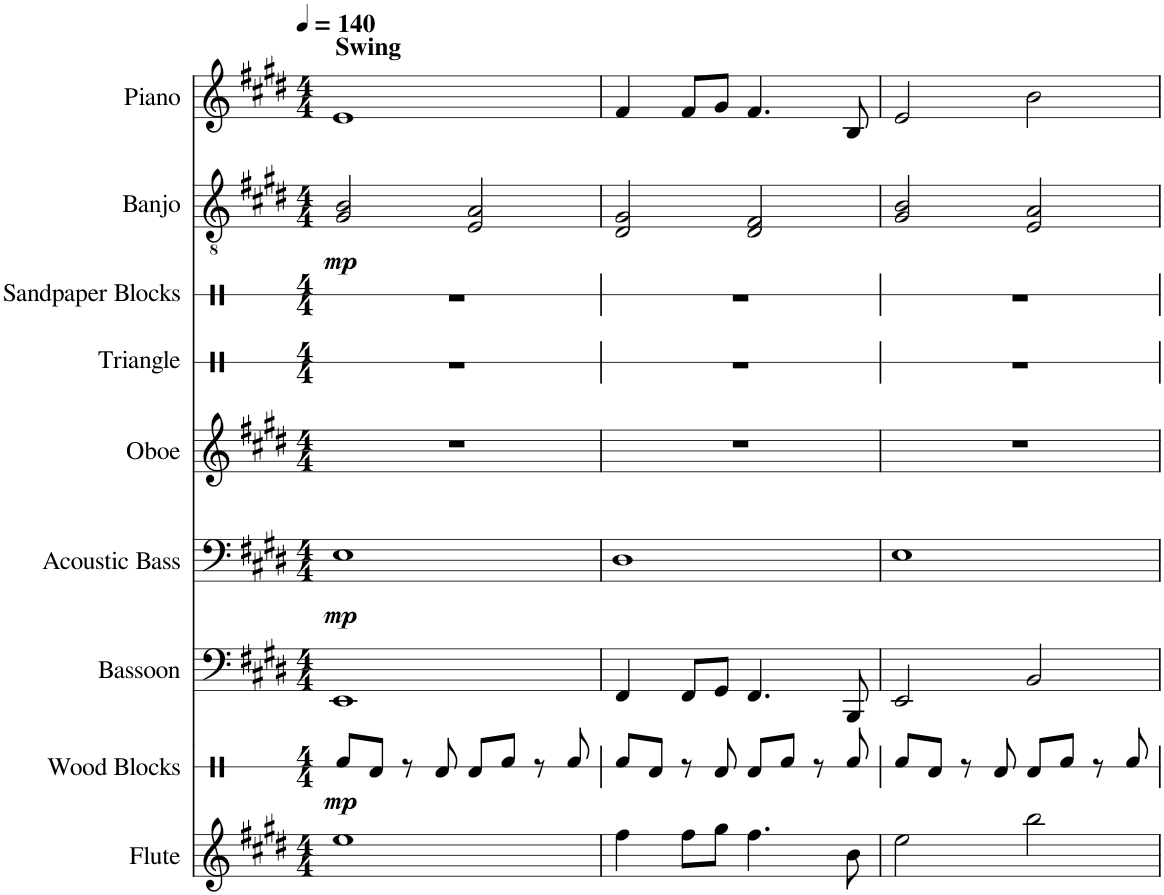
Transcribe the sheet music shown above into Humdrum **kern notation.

**kern	**kern	**dynam	**kern	**kern	**dynam	**kern	**kern	**kern	**kern	**dynam	**kern
*part9	*part8	*part8	*part7	*part6	*part6	*part5	*part4	*part3	*part2	*part2	*part1
*staff9	*staff8	*staff8	*staff7	*staff6	*staff6	*staff5	*staff4	*staff3	*staff2	*staff2	*staff1
*I"Flute	*I"Wood Blocks	*	*I"Bassoon	*I"Acoustic Bass	*	*I"Oboe	*I"Triangle	*I"Sandpaper Blocks	*I"Banjo	*	*I"Piano
*I'Fl.	*I'Wd. Bl.	*	*I'Bsn.	*I'Bass	*	*I'Ob.	*I'Trgl.	*I'Sa. Bl.	*I'Bj.	*	*I'Pno.
*	*stria1	*	*	*	*	*	*stria1	*stria1	*	*	*
*clefG2	*clefX	*	*clefF4	*clefF4	*	*clefG2	*clefX	*clefX	*clefGv2	*	*clefG2
*	*	*	*	*Trd7c12	*	*	*	*	*Trd7c12	*	*
*k[f#c#g#d#]	*k[]	*	*k[f#c#g#d#]	*k[f#c#g#d#]	*	*k[f#c#g#d#]	*k[]	*k[]	*k[f#c#g#d#]	*	*k[f#c#g#d#]
*M4/4	*M4/4	*	*M4/4	*M4/4	*	*M4/4	*M4/4	*M4/4	*M4/4	*	*M4/4
*MM140	*MM140	*	*MM140	*MM140	*	*MM140	*MM140	*MM140	*MM140	*	*MM140
=1	=1	=1	=1	=1	=1	=1	=1	=1	=1	=1	=1
!	!	!	!	!	!	!	!	!	!	!	!LO:TX:a:B:t=Swing
!	!	!LO:DY:b	!	!	!LO:DY:b	!	!	!	!	!LO:DY:b	!
1ee	8Rf/L	mp	1EE	1E	mp	1r	1r	1r	2G#/ 2B/	mp	1e
.	8Rd/J	.	.	.	.	.	.	.	.	.	.
.	8r	.	.	.	.	.	.	.	.	.	.
.	8Rd/	.	.	.	.	.	.	.	.	.	.
.	8Rd/L	.	.	.	.	.	.	.	2E/ 2A/	.	.
.	8Rf/J	.	.	.	.	.	.	.	.	.	.
.	8r	.	.	.	.	.	.	.	.	.	.
.	8Rf/	.	.	.	.	.	.	.	.	.	.
=2	=2	=2	=2	=2	=2	=2	=2	=2	=2	=2	=2
4ff#\	8Rf/L	.	4FF#/	1D#	.	1r	1r	1r	2D#/ 2G#/	.	4f#/
.	8Rd/J	.	.	.	.	.	.	.	.	.	.
8ff#\L	8r	.	8FF#/L	.	.	.	.	.	.	.	8f#/L
8gg#\J	8Rd/	.	8GG#/J	.	.	.	.	.	.	.	8g#/J
4.ff#\	8Rd/L	.	4.FF#/	.	.	.	.	.	2D#/ 2F#/	.	4.f#/
.	8Rf/J	.	.	.	.	.	.	.	.	.	.
.	8r	.	.	.	.	.	.	.	.	.	.
8b\	8Rf/	.	8BBB/	.	.	.	.	.	.	.	8B/
=3	=3	=3	=3	=3	=3	=3	=3	=3	=3	=3	=3
2ee\	8Rf/L	.	2EE/	1E	.	1r	1r	1r	2G#/ 2B/	.	2e/
.	8Rd/J	.	.	.	.	.	.	.	.	.	.
.	8r	.	.	.	.	.	.	.	.	.	.
.	8Rd/	.	.	.	.	.	.	.	.	.	.
2bb\	8Rd/L	.	2BB/	.	.	.	.	.	2E/ 2A/	.	2b\
.	8Rf/J	.	.	.	.	.	.	.	.	.	.
.	8r	.	.	.	.	.	.	.	.	.	.
.	8Rf/	.	.	.	.	.	.	.	.	.	.
=	=	=	=	=	=	=	=	=	=	=	=
*-	*-	*-	*-	*-	*-	*-	*-	*-	*-	*-	*-
